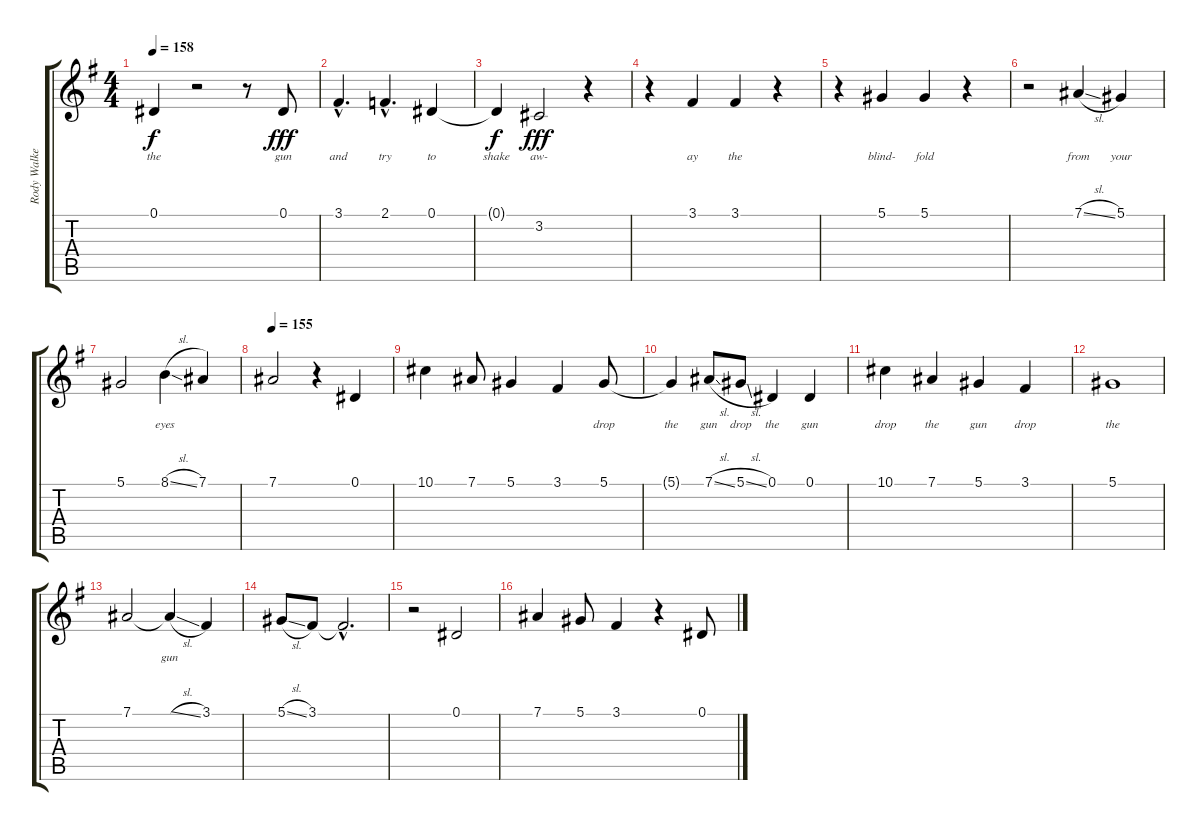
\track ("Rody Walker" "Rody Walke") {instrument lead2sawtooth}
\staff {score tabs}
\tuning (Eb4 Bb3 Gb3 Db3 Ab2 Eb2) {hide}
\ts (4 4)
\tempo 158
\clef g2
\ks g
0.1{t}.4{lyrics (0 "the") lyrics (1 "") lyrics (2 "") lyrics (3 "") lyrics (4 "") dy f} r.2 r.8 0.1.8{lyrics (0 "gun") lyrics (1 "") lyrics (2 "") lyrics (3 "") lyrics (4 "") dy fff} |
3.1{hac}.4{d lyrics (0 "and") lyrics (1 "") lyrics (2 "") lyrics (3 "") lyrics (4 "")} 2.1{hac}.4{d lyrics (0 "try") lyrics (1 "") lyrics (2 "") lyrics (3 "") lyrics (4 "")} 0.1.4{lyrics (0 "to") lyrics (1 "") lyrics (2 "") lyrics (3 "") lyrics (4 "")} |
0.1{t}.4{lyrics (0 "shake") lyrics (1 "") lyrics (2 "") lyrics (3 "") lyrics (4 "") dy f} 3.2.2{lyrics (0 "aw-") lyrics (1 "") lyrics (2 "") lyrics (3 "") lyrics (4 "") dy fff} r.4 |
r.4 3.1.4{lyrics (0 "ay") lyrics (1 "") lyrics (2 "") lyrics (3 "") lyrics (4 "")} 3.1.4{lyrics (0 "the") lyrics (1 "") lyrics (2 "") lyrics (3 "") lyrics (4 "")} r.4 |
r.4 5.1.4{lyrics (0 "blind-") lyrics (1 "") lyrics (2 "") lyrics (3 "") lyrics (4 "")} 5.1.4{lyrics (0 "fold") lyrics (1 "") lyrics (2 "") lyrics (3 "") lyrics (4 "")} r.4 |
r.2 7.1{sl}.4{lyrics (0 "from") lyrics (1 "") lyrics (2 "") lyrics (3 "") lyrics (4 "")} 5.1.4{lyrics (0 "your") lyrics (1 "") lyrics (2 "") lyrics (3 "") lyrics (4 "")} |
5.1.2{lyrics (0 "") lyrics (1 "") lyrics (2 "") lyrics (3 "") lyrics (4 "")} 8.1{sl}.4{lyrics (0 "eyes") lyrics (1 "") lyrics (2 "") lyrics (3 "") lyrics (4 "")} 7.1.4{lyrics (0 "") lyrics (1 "") lyrics (2 "") lyrics (3 "") lyrics (4 "")} |
\tempo 155
7.1.2{lyrics (0 "") lyrics (1 "") lyrics (2 "") lyrics (3 "") lyrics (4 "")} r.4 0.1.4{lyrics (0 "") lyrics (1 "") lyrics (2 "") lyrics (3 "") lyrics (4 "")} |
10.1.4{lyrics (0 "") lyrics (1 "") lyrics (2 "") lyrics (3 "") lyrics (4 "")} 7.1.8{lyrics (0 "") lyrics (1 "") lyrics (2 "") lyrics (3 "") lyrics (4 "")} 5.1.4{lyrics (0 "") lyrics (1 "") lyrics (2 "") lyrics (3 "") lyrics (4 "")} 3.1.4{lyrics (0 "") lyrics (1 "") lyrics (2 "") lyrics (3 "") lyrics (4 "")} 5.1.8{lyrics (0 "drop") lyrics (1 "") lyrics (2 "") lyrics (3 "") lyrics (4 "")} |
5.1{t}.4{lyrics (0 "the") lyrics (1 "") lyrics (2 "") lyrics (3 "") lyrics (4 "")} 7.1{sl}.8{lyrics (0 "gun") lyrics (1 "") lyrics (2 "") lyrics (3 "") lyrics (4 "")} 5.1{sl}.8{lyrics (0 "drop") lyrics (1 "") lyrics (2 "") lyrics (3 "") lyrics (4 "")} 0.1.4{lyrics (0 "the") lyrics (1 "") lyrics (2 "") lyrics (3 "") lyrics (4 "")} 0.1.4{lyrics (0 "gun") lyrics (1 "") lyrics (2 "") lyrics (3 "") lyrics (4 "")} |
10.1.4{lyrics (0 "drop") lyrics (1 "") lyrics (2 "") lyrics (3 "") lyrics (4 "")} 7.1.4{lyrics (0 "the") lyrics (1 "") lyrics (2 "") lyrics (3 "") lyrics (4 "")} 5.1.4{lyrics (0 "gun") lyrics (1 "") lyrics (2 "") lyrics (3 "") lyrics (4 "")} 3.1.4{lyrics (0 "drop") lyrics (1 "") lyrics (2 "") lyrics (3 "") lyrics (4 "")} |
5.1.1{lyrics (0 "the") lyrics (1 "") lyrics (2 "") lyrics (3 "") lyrics (4 "")} |
7.1.2{lyrics (0 "") lyrics (1 "") lyrics (2 "") lyrics (3 "") lyrics (4 "")} 7.1{sl t}.4{lyrics (0 "gun") lyrics (1 "") lyrics (2 "") lyrics (3 "") lyrics (4 "")} 3.1.4 |
5.1{sl}.8 3.1.8 3.1{hac t}.2{d} |
r.2 0.1.2 |
7.1.4 5.1.8 3.1.4 r.4 0.1.8
